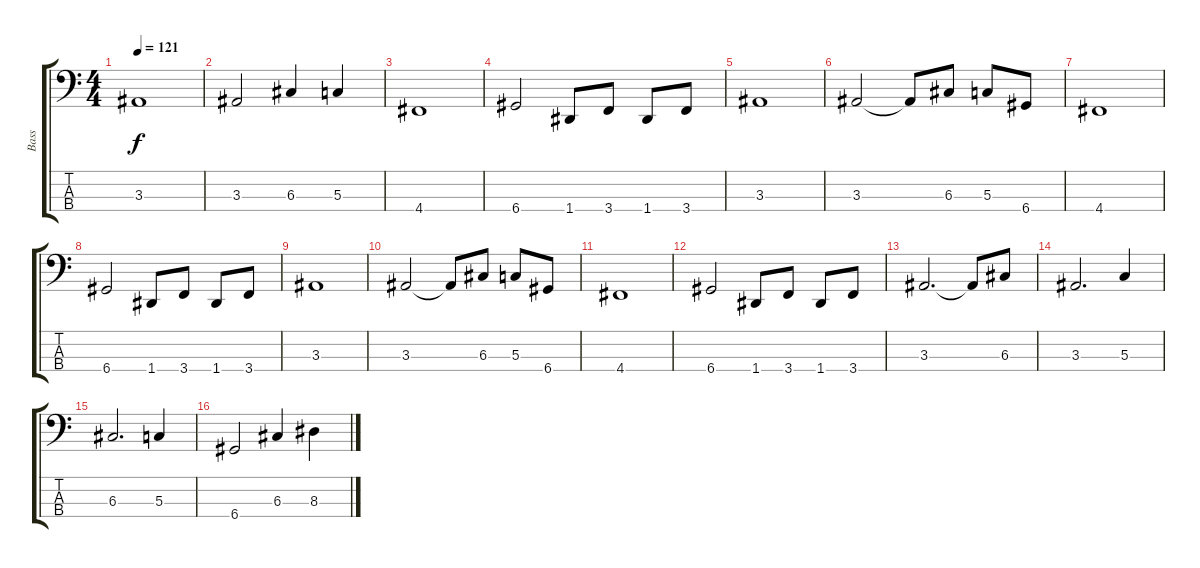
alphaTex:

\track ("Bass" "Bass") {instrument electricbassfinger}
\staff {score tabs}
\tuning (F2 C2 G1 D1) {hide}
\ts (4 4)
\tempo 121
\clef f4
\ks c
3.3.1{dy f} |
3.3.2 6.3.4 5.3.4 |
4.4.1 |
6.4.2 1.4.8 3.4.8 1.4.8 3.4.8 |
3.3.1 |
3.3.2 3.3{t}.8 6.3.8 5.3.8 6.4.8 |
4.4.1 |
6.4.2 1.4.8 3.4.8 1.4.8 3.4.8 |
3.3.1 |
3.3.2 3.3{t}.8 6.3.8 5.3.8 6.4.8 |
4.4.1 |
6.4.2 1.4.8 3.4.8 1.4.8 3.4.8 |
3.3.2{d} 3.3{t}.8 6.3.8 |
3.3.2{d} 5.3.4 |
6.3.2{d} 5.3.4 |
6.4.2 6.3.4 8.3.4
